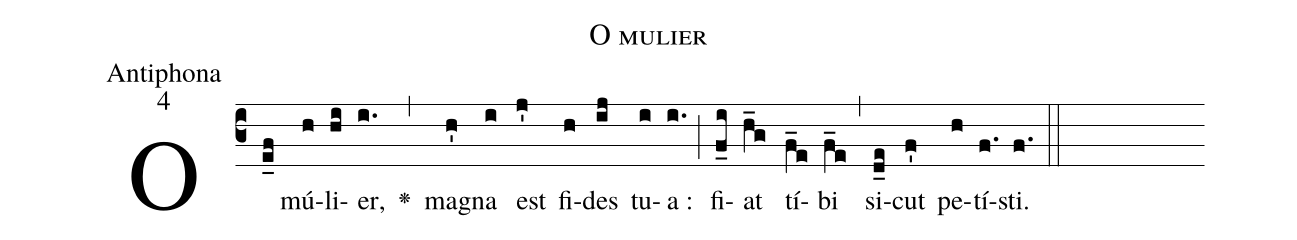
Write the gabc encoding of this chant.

name:O mulier;
office-part:Antiphona;
mode:4;
%%
(c3) O(e_f) mú(h)li(hi)er,(i.) <v>\greheightstar</v>(,)
ma(h')gna(i) est(j') fi(h)des(ij) tu(i)a :(i.) (;)
fi(f_i)at(h_g) tí(f_e)bi(f_e) (,)
si(d_e)cut(f') pe(h)tí(f.)sti.(f.) (::)
